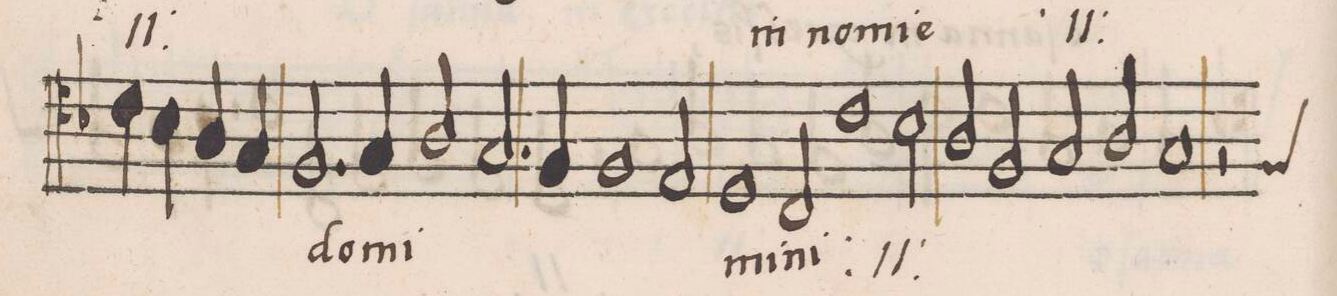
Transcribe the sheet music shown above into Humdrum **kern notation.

**kern	**text
*I"ALTVS	*
*clefC4	*
*k[b-]	*
*met(c|)	*
*M2/1	*
4c\	-e
*	*Xij
4B-\	.
4A/	.
4G/	.
=124	=124
2.F/	do-
4G/	-mi-
2A/	.
2.G/	.
=125	=125
4F/	.
1F	.
2E/	.
=126	=126
1D	-mi-
2C/	-ni
*	*ij
1c	in
=127	=127
2B-\	no-
2A/	-mi-
2F/	-ne
=128	=128
2G/	do-
2A/	-mi-
*custos:F	*
1G	-ni
=129	=129
*-	*-
